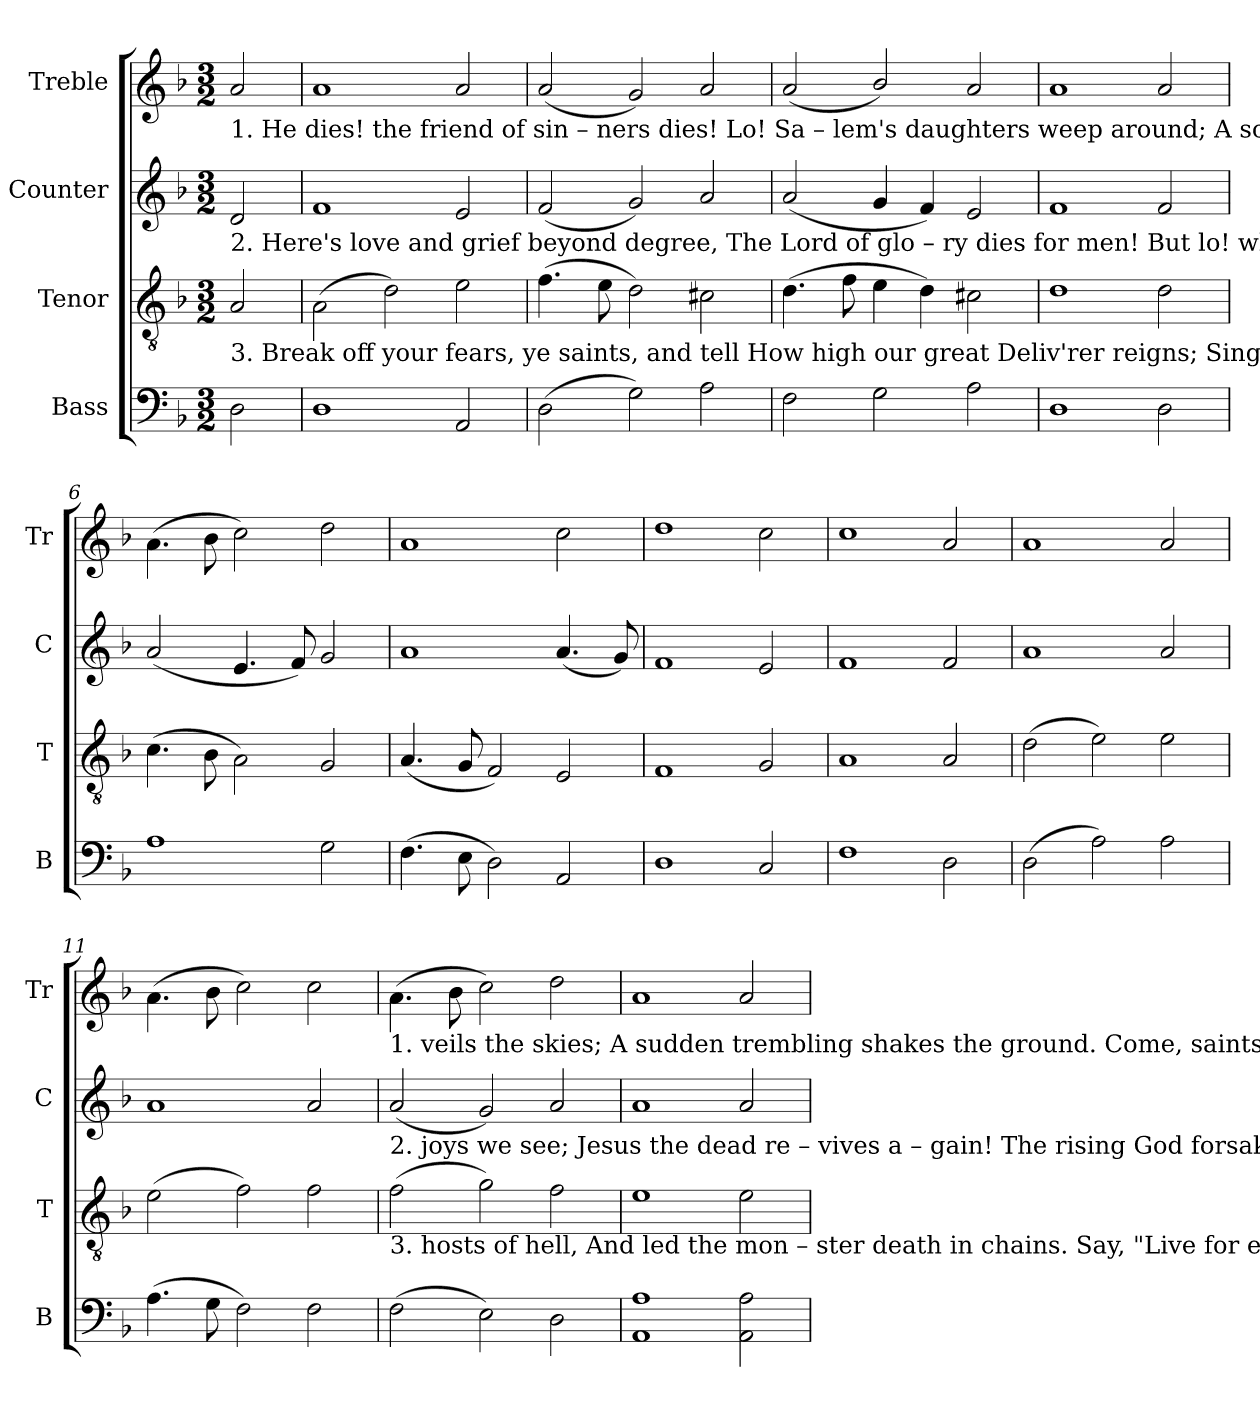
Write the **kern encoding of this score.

**kern	**kern	**kern	**kern
*part4	*part3	*part2	*part1
*staff4	*staff3	*staff2	*staff1
*I"Bass	*I"Tenor	*I"Counter	*I"Treble
*I'B	*I'T	*I'C	*I'Tr
*clefF4	*clefGv2	*clefG2	*clefG2
*k[b-]	*k[b-]	*k[b-]	*k[b-]
*M3/2	*M3/2	*M3/2	*M3/2
=1	=1	=1	=1
!	!	!	!LO:TX:b:t=1. He dies!  the  friend    of     sin   –   ners   dies!  Lo!  Sa   –   lem's  daughters    weep around; A  solemn  darkness
!	!	!LO:TX:b:t=2. Here's love and grief   beyond          degree, The Lord         of     glo      –      ry   dies for men!  But lo! what sudden	!
!	!LO:TX:b:t=3. Break off your fears,  ye   saints,     and tell  How high       our   great   Deliv'rer reigns; Sing how he spoiled the	!	!
2D\	2A/	2d/	2a/
=2	=2	=2	=2
1D	(2A\	1f	1a
.	2d\)	.	.
2AA/	2e\	2e/	2a/
=3	=3	=3	=3
(2D\	(4.f\	(2f/	(2a/
.	8e\	.	.
2G\)	2d\)	2g/)	2g/)
2A\	2c#X\	2a/	2a/
=4	=4	=4	=4
2F\	(4.d\	(2a/	(2a/
.	8f\	.	.
2G\	4e\	4g/	2b-/)
.	4d\)	4f/)	.
2A\	2c#X\	2e/	2a/
=5	=5	=5	=5
1D	1d	1f	1a
2D\	2d\	2f/	2a/
=6	=6	=6	=6
1A	(4.c\	(2a/	(4.a\
.	8B-\	.	8b-\
.	2A\)	4.e/	2cc\)
.	.	8f/)	.
2G\	2G/	2g/	2dd\
=7	=7	=7	=7
(4.F\	(4.A/	1a	1a
8E\	8G/	.	.
2D\)	2F/)	.	.
2AA/	2E/	(4.a/	2cc\
.	.	8g/)	.
=8	=8	=8	=8
1D	1F	1f	1dd
2C/	2G/	2e/	2cc\
=9	=9	=9	=9
1F	1A	1f	1cc
2D\	2A/	2f/	2a/
=10	=10	=10	=10
(2D\	(2d\	1a	1a
2A\)	2e\)	.	.
2A\	2e\	2a/	2a/
=11	=11	=11	=11
(4.A\	(2e\	1a	(4.a\
8G\	.	.	8b-\
2F\)	2f\)	.	2cc\)
2F\	2f\	2a/	2cc\
!!LO:LB:g=z
=12	=12	=12	=12
!	!	!	!LO:TX:b:t=1. veils     the skies; A     sudden      trembling       shakes            the      ground.                Come, saints, and drop a tear or
!	!	!LO:TX:b:t=2. joys       we   see;   Jesus        the dead         re –  vives                   a  –   gain!                         The  rising  God  forsakes the	!
!	!LO:TX:b:t=3. hosts      of  hell, And  led     the    mon  –  ster     death             in       chains.                      Say, "Live for ever,     wondrous	!	!
(2F\	(2f\	(2a/	(4.a\
.	.	.	8b-\
2E\)	2g\)	2g/)	2cc\)
2D\	2f\	2a/	2dd\
=13	=13	=13	=13
1AA 1A	1e	1a	1a
2AA\ 2A\	2e\	2a/	2a/
=	=	=	=
*-	*-	*-	*-
